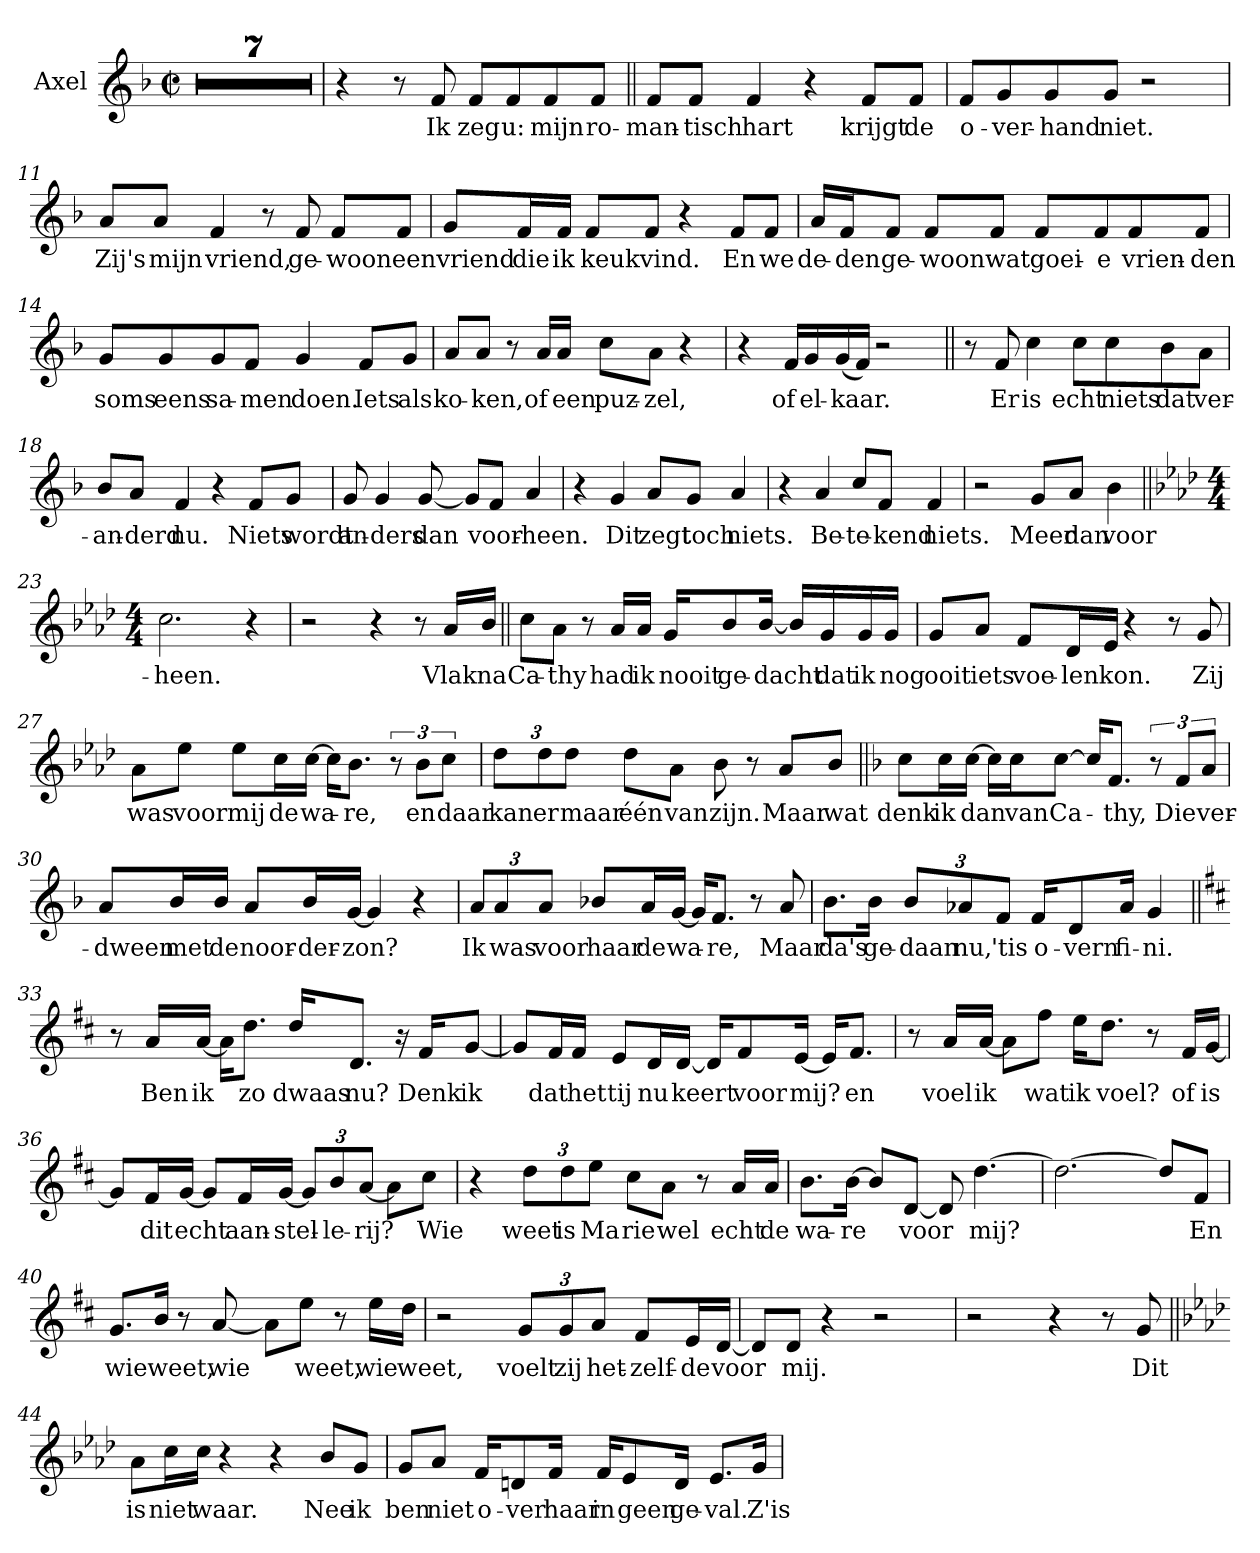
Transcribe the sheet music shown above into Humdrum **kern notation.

**kern	**text
*part1	*part1
*staff1	*staff1
*I"Axel	*
*I'Axel	*
*clefG2	*
*k[b-]	*
*F:	*
*M2/2	*
*met(c|)	*
=1	=1
1ryy	.
=2	=2
1ryy	.
=3	=3
1ryy	.
=4	=4
1ryy	.
=5	=5
1ryy	.
=6	=6
1ryy	.
=7	=7
1ryy	.
=8	=8
*MM100	*
4r	.
8r	.
!	!LO:LY:b
8f/	Ik
!	!LO:LY:b
8f/L	zeg
!	!LO:LY:b
8f/	u:
!	!LO:LY:b
8f/	mijn
!	!LO:LY:b
8f/J	ro-
=9||	=9||
!	!LO:LY:b
8f/L	-man-
!	!LO:LY:b
8f/J	-tisch
!	!LO:LY:b
4f/	hart
4r	.
!	!LO:LY:b
8f/L	krijgt
!	!LO:LY:b
8f/J	de
!!LO:LB:g=z
=10	=10
!	!LO:LY:b
8f/L	o-
!	!LO:LY:b
8g/	-ver-
!	!LO:LY:b
8g/	-hand
!	!LO:LY:b
8g/J	niet.
2r	.
=11	=11
!	!LO:LY:b
8a/L	Zij's
!	!LO:LY:b
8a/J	mijn
!	!LO:LY:b
4f/	vriend,
8r	.
!	!LO:LY:b
8f/	ge-
!	!LO:LY:b
8f/L	-woon
!	!LO:LY:b
8f/J	een
!!LO:LB:g=z
=12	=12
!	!LO:LY:b
8g/L	vriend
!	!LO:LY:b
16f/L	die
!	!LO:LY:b
16f/JJ	ik
!	!LO:LY:b
8f/L	keuk
!	!LO:LY:b
8f/J	vind.
4r	.
!	!LO:LY:b
8f/L	En
!	!LO:LY:b
8f/J	we
!!LO:LB:g=z
=13	=13
!	!LO:LY:b
16a/LL	de-
!	!LO:LY:b
16f/J	-den
!	!LO:LY:b
8f/J	ge-
!	!LO:LY:b
8f/L	-woon
!	!LO:LY:b
8f/J	wat
!	!LO:LY:b
8f/L	goei-
!	!LO:LY:b
8f/	-e
!	!LO:LY:b
8f/	vrien-
!	!LO:LY:b
8f/J	-den
=14	=14
!	!LO:LY:b
8g/L	soms
!	!LO:LY:b
8g/	eens
!	!LO:LY:b
8g/	sa-
!	!LO:LY:b
8f/J	-men
!	!LO:LY:b
4g/	doen.
!	!LO:LY:b
8f/L	Iets
!	!LO:LY:b
8g/J	als
!!LO:LB:g=z
=15	=15
!	!LO:LY:b
8a/L	ko-
!	!LO:LY:b
8a/J	-ken,
8r	.
!	!LO:LY:b
16a/LL	of
!	!LO:LY:b
16a/JJ	een
!	!LO:LY:b
8cc\L	puz-
!	!LO:LY:b
8a\J	-zel,
4r	.
=16	=16
4r	.
!	!LO:LY:b
16f/LL	of
!	!LO:LY:b
16g/	el-
!	!LO:LY:b
(16g/	-kaar.
16f/JJ)	.
2r	.
=17||	=17||
8r	.
!	!LO:LY:b
8f/	Er
!	!LO:LY:b
4cc\	is
!	!LO:LY:b
8cc\L	echt
!	!LO:LY:b
8cc\	niets
!	!LO:LY:b
8b-\	dat
!	!LO:LY:b
8a\J	ver-
!!LO:LB:g=z
=18	=18
!	!LO:LY:b
8b-/L	-an-
!	!LO:LY:b
8a/J	-derd
!	!LO:LY:b
4f/	nu.
4r	.
!	!LO:LY:b
8f/L	Niets
!	!LO:LY:b
8g/J	wordt
=19	=19
!	!LO:LY:b
8g/	an-
!	!LO:LY:b
4g/	-ders
!	!LO:LY:b
[8g/	dan
8g/L]	.
!	!LO:LY:b
8f/J	voor-
!	!LO:LY:b
4a/	-heen.
=20	=20
4r	.
!	!LO:LY:b
4g/	Dit
!	!LO:LY:b
8a/L	zegt
!	!LO:LY:b
8g/J	toch
!	!LO:LY:b
4a/	niets.
!!LO:LB:g=z
=21	=21
4r	.
!	!LO:LY:b
4a/	Be-
!	!LO:LY:b
8cc/L	-te-
!	!LO:LY:b
8f/J	-kend
!	!LO:LY:b
4f/	niets.
=22	=22
2r	.
!	!LO:LY:b
8g/L	Meer
!	!LO:LY:b
8a/J	dan
!	!LO:LY:b
4b-\	voor-
=23||	=23||
*k[b-e-a-d-]	*
*A-:	*
*M4/4	*
*MM108	*
!	!LO:LY:b
2.cc\	-heen.
4r	.
=24	=24
2r	.
4r	.
8r	.
!	!LO:LY:b
16a-/LL	Vlak
!	!LO:LY:b
16b-/JJ	na
!!LO:LB:g=z
=25||	=25||
!	!LO:LY:b
8cc\L	Ca-
!	!LO:LY:b
8a-\J	-thy
8r	.
!	!LO:LY:b
16a-/LL	had
!	!LO:LY:b
16a-/JJ	ik
!	!LO:LY:b
16g/KL	nooit
!	!LO:LY:b
8b-/	ge-
!	!LO:LY:b
[16b-/Jk	-dacht
16b-/LL]	.
!	!LO:LY:b
16g/	dat
!	!LO:LY:b
16g/	ik
!	!LO:LY:b
16g/JJ	nog
=26	=26
!	!LO:LY:b
8g/L	ooit
!	!LO:LY:b
8a-/J	iets
!	!LO:LY:b
8f/L	voe-
!	!LO:LY:b
16d-/L	-len
!	!LO:LY:b
16e-/JJ	kon.
4r	.
8r	.
!	!LO:LY:b
8g/	Zij
!!LO:LB:g=z
=27	=27
!	!LO:LY:b
8a-\L	was
!	!LO:LY:b
8ee-\J	voor
!	!LO:LY:b
8ee-\L	mij
!	!LO:LY:b
16cc\L	de
!	!LO:LY:b
[16cc\JJ	wa-
16cc\KL]	.
!	!LO:LY:b
8.b-\J	-re,
12r	.
!	!LO:LY:b
12b-\L	en
!	!LO:LY:b
12cc\J	daar
=28	=28
!	!LO:LY:b
12dd-\L	kan
!	!LO:LY:b
12dd-\	er
!	!LO:LY:b
12dd-\J	maar
!	!LO:LY:b
8dd-\L	één
!	!LO:LY:b
8a-\J	van
!	!LO:LY:b
8b-\	zijn.
8r	.
!	!LO:LY:b
8a-/L	Maar
!	!LO:LY:b
8b-/J	wat
!!LO:LB:g=z
=29||	=29||
*k[b-]	*
*F:	*
!	!LO:LY:b
8cc\L	denk
!	!LO:LY:b
16cc\L	ik
!	!LO:LY:b
[16cc\JJ	dan
16cc\LL]	.
!	!LO:LY:b
16cc\J	van
!	!LO:LY:b
[8cc\J	Ca-
16cc/KL]	.
!	!LO:LY:b
8.f/J	-thy,
12r	.
!	!LO:LY:b
12f/L	Die
!	!LO:LY:b
12a/J	ver-
=30	=30
!	!LO:LY:b
8a/L	-dween
!	!LO:LY:b
16b-/L	met
!	!LO:LY:b
16b-/JJ	de
!	!LO:LY:b
8a/L	noor-
!	!LO:LY:b
16b-/L	-der-
!	!LO:LY:b
[16g/JJ	-zon?
4g/]	.
4r	.
!!LO:PB:g=z
=31	=31
*Xbrackettup	*
!	!LO:LY:b
12a/L	Ik
!	!LO:LY:b
12a/	was
!	!LO:LY:b
12a/J	voor
!	!LO:LY:b
8b-X/L	haar
!	!LO:LY:b
16a/L	de
!	!LO:LY:b
[16g/JJ	wa-
16g/KL]	.
!	!LO:LY:b
8.f/J	-re,
8r	.
!	!LO:LY:b
8a/	Maar
=32	=32
!	!LO:LY:b
8.b-\L	da's
!	!LO:LY:b
16b-\Jk	ge-
!	!LO:LY:b
12b-/L	-daan
!	!LO:LY:b
12a-X/	nu,
!	!LO:LY:b
12f/J	'tis
!	!LO:LY:b
16f/KL	o-
!	!LO:LY:b
8d/	-vern
!	!LO:LY:b
16a-/Jk	fi-
!	!LO:LY:b
4g/	-ni.
!!LO:PB:g=z
=33||	=33||
*k[f#c#]	*
*D:	*
8r	.
!	!LO:LY:b
16a/LL	Ben
!	!LO:LY:b
[16a/JJ	ik
16a\KL]	.
!	!LO:LY:b
8.dd\J	zo
!	!LO:LY:b
16dd/KL	dwaas
!	!LO:LY:b
8.d/J	nu?
16r	.
!	!LO:LY:b
16f#/KL	Denk
!	!LO:LY:b
[8g/J	ik
=34	=34
8g/L]	.
!	!LO:LY:b
16f#/L	dat
!	!LO:LY:b
16f#/JJ	het
!	!LO:LY:b
8e/L	tij
!	!LO:LY:b
16d/L	nu
!	!LO:LY:b
[16d/JJ	keert
16d/KL]	.
!	!LO:LY:b
8f#/	voor
!	!LO:LY:b
[16e/Jk	mij?
16e/KL]	.
!	!LO:LY:b
8.f#/J	en
!!LO:LB:g=z
=35	=35
8r	.
!	!LO:LY:b
16a/LL	voel
!	!LO:LY:b
[16a/JJ	ik
8a\L]	.
!	!LO:LY:b
8ff#\J	wat
!	!LO:LY:b
16ee\KL	ik
!	!LO:LY:b
8.dd\J	voel?
8r	.
!	!LO:LY:b
16f#/LL	of
!	!LO:LY:b
[16g/JJ	is
=36	=36
8g/L]	.
!	!LO:LY:b
16f#/L	dit
!	!LO:LY:b
[16g/JJ	echt
8g/L]	.
!	!LO:LY:b
16f#/L	aan-
!	!LO:LY:b
[16g/JJ	-stel-
12g/L]	.
!	!LO:LY:b
12b/	-le-
!	!LO:LY:b
[12a/J	-rij?
8a\L]	.
!	!LO:LY:b
8cc#\J	Wie
!!LO:LB:g=z
=37	=37
4r	.
*brackettup	*
!	!LO:LY:b
12dd\L	weet
!	!LO:LY:b
12dd\	is
!	!LO:LY:b
12ee\J	Ma
!	!LO:LY:b
8cc#\L	rie
!	!LO:LY:b
8a\J	wel
8r	.
!	!LO:LY:b
16a/LL	echt
!	!LO:LY:b
16a/JJ	de
!!LO:LB:g=z
=38	=38
!	!LO:LY:b
8.b\L	wa-
!	!LO:LY:b
[16b\Jk	-re
8b/L]	.
!	!LO:LY:b
[8d/J	voor
8d/]	.
!	!LO:LY:b
[4.dd\	mij?
=39	=39
2.dd\_	.
8dd/L]	.
!	!LO:LY:b
8f#/J	En
=40	=40
!	!LO:LY:b
8.g/L	wie
!	!LO:LY:b
16b/Jk	weet,
8r	.
!	!LO:LY:b
[8a/	wie
8a\L]	.
!	!LO:LY:b
8ee\J	weet,
8r	.
!	!LO:LY:b
16ee\LL	wie
!	!LO:LY:b
16dd\JJ	weet,
!!LO:LB:g=z
=41	=41
2r	.
*Xbrackettup	*
!	!LO:LY:b
12g/L	voelt
!	!LO:LY:b
12g/	zij
!	!LO:LY:b
12a/J	het-
!	!LO:LY:b
8f#/L	-zelf-
!	!LO:LY:b
16e/L	-de
!	!LO:LY:b
[16d/JJ	voor
!!LO:LB:g=z
=42	=42
8d/L]	.
!	!LO:LY:b
8d/J	mij.
4r	.
2r	.
=43	=43
2r	.
4r	.
8r	.
!	!LO:LY:b
8g/	Dit
=44||	=44||
*k[b-e-a-d-]	*
*A-:	*
!	!LO:LY:b
8a-\L	is
!	!LO:LY:b
16cc\L	niet
!	!LO:LY:b
16cc\JJ	waar.
4r	.
4r	.
!	!LO:LY:b
8b-/L	Nee
!	!LO:LY:b
8g/J	ik
!!LO:LB:g=z
=45	=45
!	!LO:LY:b
8g/L	ben
!	!LO:LY:b
8a-/J	niet
!	!LO:LY:b
16f/KL	o-
!	!LO:LY:b
8dn/	-ver
!	!LO:LY:b
16f/Jk	haar
!	!LO:LY:b
16f/KL	in
!	!LO:LY:b
8e-/	geen
!	!LO:LY:b
16d/Jk	ge-
!	!LO:LY:b
8.e-/L	-val.
!	!LO:LY:b
16g/Jk	Z'is
=	=
*-	*-
